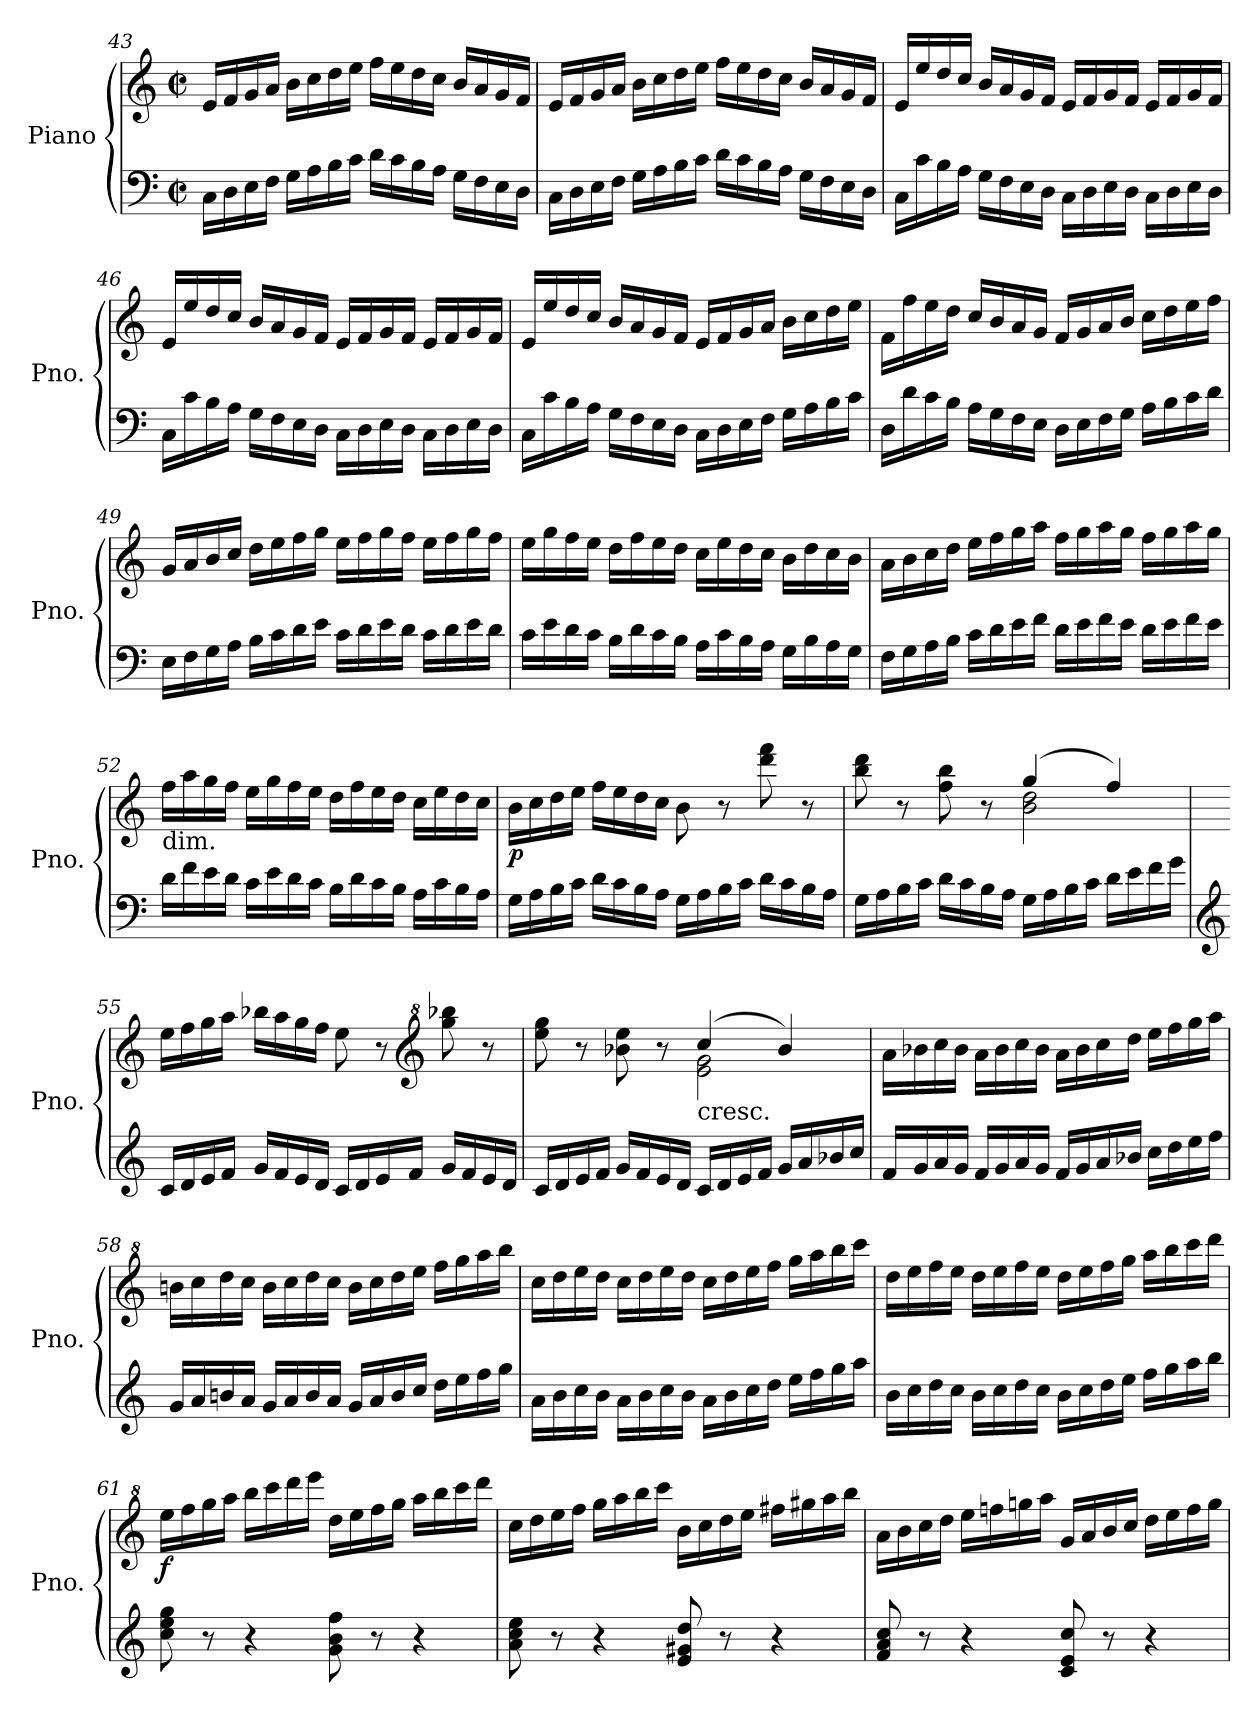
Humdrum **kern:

**kern	**kern	**dynam
*part1	*part1	*part1
*staff2	*staff1	*staff1/2
*I"Piano	*	*
*I'Pno.	*	*
*clefF4	*clefG2	*
*k[]	*k[]	*
*M2/2	*M2/2	*
*met(c|)	*met(c|)	*
=43	=43	=43
16C\LL	16e/LL	.
16D\	16f/	.
16E\	16g/	.
16F\JJ	16a/JJ	.
16G<\LL	16b\LL	.
16A<\	16cc\	.
16B\	16dd\	.
16c\JJ	16ee\JJ	.
16d\LL	16ff\LL	.
16c\	16ee\	.
16B\	16dd\	.
16A<\JJ	16cc\JJ	.
16G<\LL	16b/LL	.
16F\	16a/	.
16E\	16g/	.
16D\JJ	16f/JJ	.
=44	=44	=44
16C\LL	16e/LL	.
16D\	16f/	.
16E\	16g/	.
16F\JJ	16a/JJ	.
16G<\LL	16b\LL	.
16A<\	16cc\	.
16B\	16dd\	.
16c\JJ	16ee\JJ	.
16d\LL	16ff\LL	.
16c\	16ee\	.
16B\	16dd\	.
16A<\JJ	16cc\JJ	.
16G<\LL	16b/LL	.
16F\	16a/	.
16E\	16g/	.
16D\JJ	16f/JJ	.
=45	=45	=45
16C\LL	16e/LL	.
16c<\	16ee/	.
16B\	16dd/	.
16A<\JJ	16cc/JJ	.
16G<\LL	16b/LL	.
16F\	16a/	.
16E\	16g/	.
16D\JJ	16f/JJ	.
16C\LL	16e/LL	.
16D\	16f/	.
16E\	16g/	.
16D\JJ	16f/JJ	.
16C\LL	16e/LL	.
16D\	16f/	.
16E\	16g/	.
16D\JJ	16f/JJ	.
=46	=46	=46
16C\LL	16e/LL	.
16c<\	16ee/	.
16B\	16dd/	.
16A<\JJ	16cc/JJ	.
16G<\LL	16b/LL	.
16F\	16a/	.
16E\	16g/	.
16D\JJ	16f/JJ	.
16C\LL	16e/LL	.
16D\	16f/	.
16E\	16g/	.
16D\JJ	16f/JJ	.
16C\LL	16e/LL	.
16D\	16f/	.
16E\	16g/	.
16D\JJ	16f/JJ	.
=47	=47	=47
16C\LL	16e/LL	.
16c\	16ee/	.
16B\	16dd/	.
16A<\JJ	16cc/JJ	.
16G<\LL	16b/LL	.
16F\	16a/	.
16E\	16g/	.
16D\JJ	16f/JJ	.
16C\LL	16e/LL	.
16D\	16f/	.
16E\	16g/	.
16F\JJ	16a/JJ	.
16G\LL	16b\LL	.
16A<\	16cc\	.
16B\	16dd\	.
16c\JJ	16ee\JJ	.
=48	=48	=48
16D\LL	16f\LL	.
16d\	16ff\	.
16c\	16ee\	.
16B<\JJ	16dd\JJ	.
16A<\LL	16cc/LL	.
16G\	16b/	.
16F\	16a/	.
16E\JJ	16g/JJ	.
16D\LL	16f/LL	.
16E\	16g/	.
16F\	16a/	.
16G\JJ	16b/JJ	.
16A\LL	16cc\LL	.
16B<\	16dd\	.
16c\	16ee\	.
16d\JJ	16ff\JJ	.
=49	=49	=49
16E\LL	16g/LL	.
16F\	16a/	.
16G\	16b/	.
16A\JJ	16cc/JJ	.
16B\LL	16dd\LL	.
16c<\	16ee\	.
16d\	16ff\	.
16e\JJ	16gg\JJ	.
16c<\LL	16ee\LL	.
16d\	16ff\	.
16e\	16gg\	.
16d\JJ	16ff\JJ	.
16c\LL	16ee\LL	.
16d\	16ff\	.
16e\	16gg\	.
16d\JJ	16ff\JJ	.
=50	=50	=50
16c\LL	16ee\LL	.
16e<\	16gg\	.
16d\	16ff\	.
16c\JJ	16ee\JJ	.
16B\LL	16dd\LL	.
16d<\	16ff\	.
16c\	16ee\	.
16B\JJ	16dd\JJ	.
16A\LL	16cc\LL	.
16c<\	16ee\	.
16B\	16dd\	.
16A\JJ	16cc\JJ	.
16G\LL	16b\LL	.
16B<\	16dd\	.
16A\	16cc\	.
16G\JJ	16b\JJ	.
=51	=51	=51
16F<\LL	16a\LL	.
16G\	16b\	.
16A\	16cc\	.
16B\JJ	16dd\JJ	.
16c\LL	16ee\LL	.
16d<\	16ff\	.
16e\	16gg\	.
16f\JJ	16aa\JJ	.
16d\LL	16ff\LL	.
16e\	16gg\	.
16f\	16aa\	.
16e\JJ	16gg\JJ	.
16d\LL	16ff\LL	.
16e\	16gg\	.
16f\	16aa\	.
16e\JJ	16gg\JJ	.
=52	=52	=52
!	!LO:TX:b:t=dim.	!
16d\LL	16ff\LL	.
16f<\	16aa\	.
16e\	16gg\	.
16d\JJ	16ff\JJ	.
16c\LL	16ee\LL	.
16e<\	16gg\	.
16d\	16ff\	.
16c\JJ	16ee\JJ	.
16B\LL	16dd\LL	.
16d<\	16ff\	.
16c\	16ee\	.
16B\JJ	16dd\JJ	.
16A\LL	16cc\LL	.
16c<\	16ee\	.
16B\	16dd\	.
16A\JJ	16cc\JJ	.
=53	=53	=53
!	!	!LO:DY:b
16G<\LL	16b\LL	p
16A\	16cc\	.
16B\	16dd\	.
16c\JJ	16ee\JJ	.
16d\LL	16ff\LL	.
16c\	16ee\	.
16B\	16dd\	.
16A\JJ	16cc\JJ	.
16G\LL	8b\	.
16A\	.	.
16B\	8r	.
16c\JJ	.	.
16d\LL	8ddd\ 8fff\	.
16c\	.	.
16B\	8r	.
16A\JJ	.	.
=54	=54	=54
*	*^	*
16G\LL	2ryy	8bb\ 8ddd\	.
16A\	.	.	.
16B\	.	8r	.
16c\JJ	.	.	.
16d\LL	.	8ff\ 8bb\	.
16c\	.	.	.
16B\	.	8r	.
16A\JJ	.	.	.
16G\LL	(>4gg/	2b\ 2dd\	.
16A\	.	.	.
16B\	.	.	.
16c\JJ	.	.	.
16d\LL	4ff/)	.	.
16e<\	.	.	.
16f\	.	.	.
16g\JJ	.	.	.
*	*v	*v	*
=55	=55	=55
*clefG2	*	*
16c</LL	16ee\LL	.
16d/	16ff\	.
16e/	16gg\	.
16f/JJ	16aa\JJ	.
16g/LL	16bb-X\LL	.
16f/	16aa\	.
16e/	16gg\	.
16d/JJ	16ff\JJ	.
16c/LL	8ee\	.
16d/	.	.
16e/	8r	.
16f/JJ	.	.
*	*clefG^2	*
16g/LL	8ggg\ 8bbb-X\	.
16f/	.	.
16e/	8r	.
16d/JJ	.	.
=56	=56	=56
*	*^	*
16c/LL	2ryy	8eee\ 8ggg\	.
16d/	.	.	.
16e/	.	8r	.
16f/JJ	.	.	.
16g/LL	.	8bb-X\ 8eee\	.
16f/	.	.	.
16e/	.	8r	.
16d/JJ	.	.	.
!	!LO:TX:b:t=cresc.	!	!
16c/LL	(>4ccc/	2ee\ 2gg\	.
16d/	.	.	.
16e/	.	.	.
16f/JJ	.	.	.
16g/LL	4bb-/)	.	.
16a</	.	.	.
16b-X/	.	.	.
16cc/JJ	.	.	.
*	*v	*v	*
=57	=57	=57
16f</LL	16aa\LL	.
16g/	16bb-X\	.
16a/	16ccc\	.
16g/JJ	16bb-\JJ	.
16f/LL	16aa\LL	.
16g/	16bb-\	.
16a/	16ccc\	.
16g/JJ	16bb-\JJ	.
16f/LL	16aa\LL	.
16g/	16bb-\	.
16a/	16ccc\	.
16b-X/JJ	16ddd\JJ	.
16cc\LL	16eee\LL	.
16dd<\	16fff\	.
16ee\	16ggg\	.
16ff\JJ	16aaa\JJ	.
=58	=58	=58
16g</LL	16bbn\LL	.
16a/	16ccc\	.
16bn/	16ddd\	.
16a/JJ	16ccc\JJ	.
16g/LL	16bb\LL	.
16a/	16ccc\	.
16b/	16ddd\	.
16a/JJ	16ccc\JJ	.
16g/LL	16bb\LL	.
16a/	16ccc\	.
16b/	16ddd\	.
16cc/JJ	16eee\JJ	.
16dd\LL	16fff\LL	.
16ee<\	16ggg\	.
16ff\	16aaa\	.
16gg\JJ	16bbb\JJ	.
=59	=59	=59
16a<\LL	16ccc\LL	.
16b\	16ddd\	.
16cc\	16eee\	.
16b\JJ	16ddd\JJ	.
16a\LL	16ccc\LL	.
16b\	16ddd\	.
16cc\	16eee\	.
16b\JJ	16ddd\JJ	.
16a\LL	16ccc\LL	.
16b\	16ddd\	.
16cc\	16eee\	.
16dd\JJ	16fff\JJ	.
16ee\LL	16ggg\LL	.
16ff<\	16aaa\	.
16gg\	16bbb\	.
16aa\JJ	16cccc\JJ	.
=60	=60	=60
16b<\LL	16ddd\LL	.
16cc\	16eee\	.
16dd\	16fff\	.
16cc\JJ	16eee\JJ	.
16b\LL	16ddd\LL	.
16cc\	16eee\	.
16dd\	16fff\	.
16cc\JJ	16eee\JJ	.
16b\LL	16ddd\LL	.
16cc\	16eee\	.
16dd\	16fff\	.
16ee\JJ	16ggg\JJ	.
16ff\LL	16aaa\LL	.
16gg<\	16bbb\	.
16aa\	16cccc\	.
16bb\JJ	16dddd\JJ	.
=61	=61	=61
!	!	!LO:DY:b
8cc\ 8ee\ 8gg\	16eee\LL	f
.	16fff\	.
8r	16ggg\	.
.	16aaa\JJ	.
4r	16bbb\LL	.
.	16cccc\	.
.	16dddd\	.
.	16eeee\JJ	.
8g\ 8b\ 8ff\	16ddd\LL	.
.	16eee\	.
8r	16fff\	.
.	16ggg\JJ	.
4r	16aaa\LL	.
.	16bbb\	.
.	16cccc\	.
.	16dddd\JJ	.
=62	=62	=62
8a\ 8cc\ 8ee\	16ccc\LL	.
.	16ddd\	.
8r	16eee\	.
.	16fff\JJ	.
4r	16ggg\LL	.
.	16aaa\	.
.	16bbb\	.
.	16cccc\JJ	.
8e/ 8g#X/ 8dd/	16bb\LL	.
.	16ccc\	.
8r	16ddd\	.
.	16eee\JJ	.
4r	16fff#X\LL	.
.	16ggg#X\	.
.	16aaa\	.
.	16bbb\JJ	.
=63	=63	=63
8f/ 8a/ 8cc/	16aa\LL	.
.	16bb\	.
8r	16ccc\	.
.	16ddd\JJ	.
4r	16eee\LL	.
.	16fffn\	.
.	16gggn\	.
.	16aaa\JJ	.
8c/ 8e/ 8cc/	16gg/LL	.
.	16aa/	.
8r	16bb/	.
.	16ccc/JJ	.
4r	16ddd\LL	.
.	16eee\	.
.	16fff\	.
.	16ggg\JJ	.
=	=	=
*-	*-	*-
